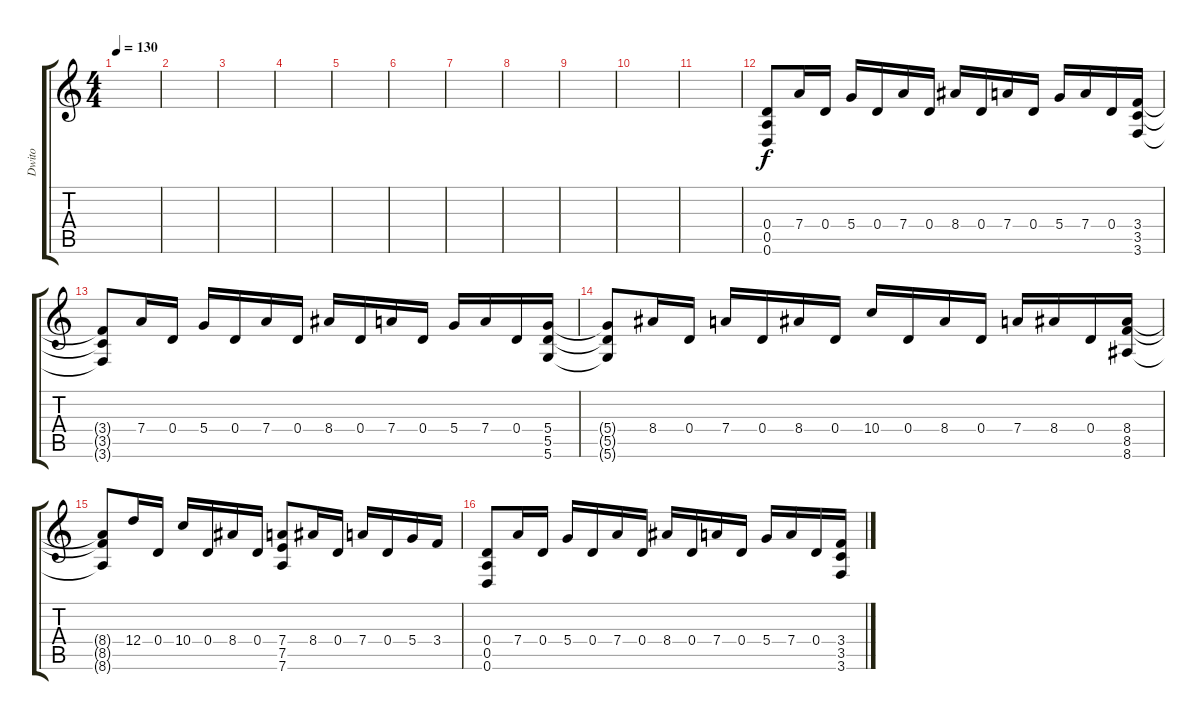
\track ("Dwito" "Dwito") {instrument distortionguitar}
\staff {score tabs}
\tuning (E4 B3 G3 D3 A2 D2) {hide}
\ts (4 4)
\tempo 130
\clef g2
\ks c
|
|
|
|
|
|
|
|
|
|
|
(0.4 0.5 0.6).8 7.4.16 0.4.16 5.4.16 0.4.16 7.4.16 0.4.16 8.4.16 0.4.16 7.4.16 0.4.16 5.4.16 7.4.16 0.4.16 (3.4 3.5 3.6).16 |
(3.4{t} 3.5{t} 3.6{t}).8 7.4.16 0.4.16 5.4.16 0.4.16 7.4.16 0.4.16 8.4.16 0.4.16 7.4.16 0.4.16 5.4.16 7.4.16 0.4.16 (5.4 5.5 5.6).16 |
(5.4{t} 5.5{t} 5.6{t}).8 8.4.16 0.4.16 7.4.16 0.4.16 8.4.16 0.4.16 10.4.16 0.4.16 8.4.16 0.4.16 7.4.16 8.4.16 0.4.16 (8.4 8.5 8.6).16 |
(8.4{t} 8.5{t} 8.6{t}).8 12.4.16 0.4.16 10.4.16 0.4.16 8.4.16 0.4.16 (7.4 7.5 7.6).8 8.4.16 0.4.16 7.4.16 0.4.16 5.4.16 3.4.16 |
(0.4 0.5 0.6).8 7.4.16 0.4.16 5.4.16 0.4.16 7.4.16 0.4.16 8.4.16 0.4.16 7.4.16 0.4.16 5.4.16 7.4.16 0.4.16 (3.4 3.5 3.6).16
